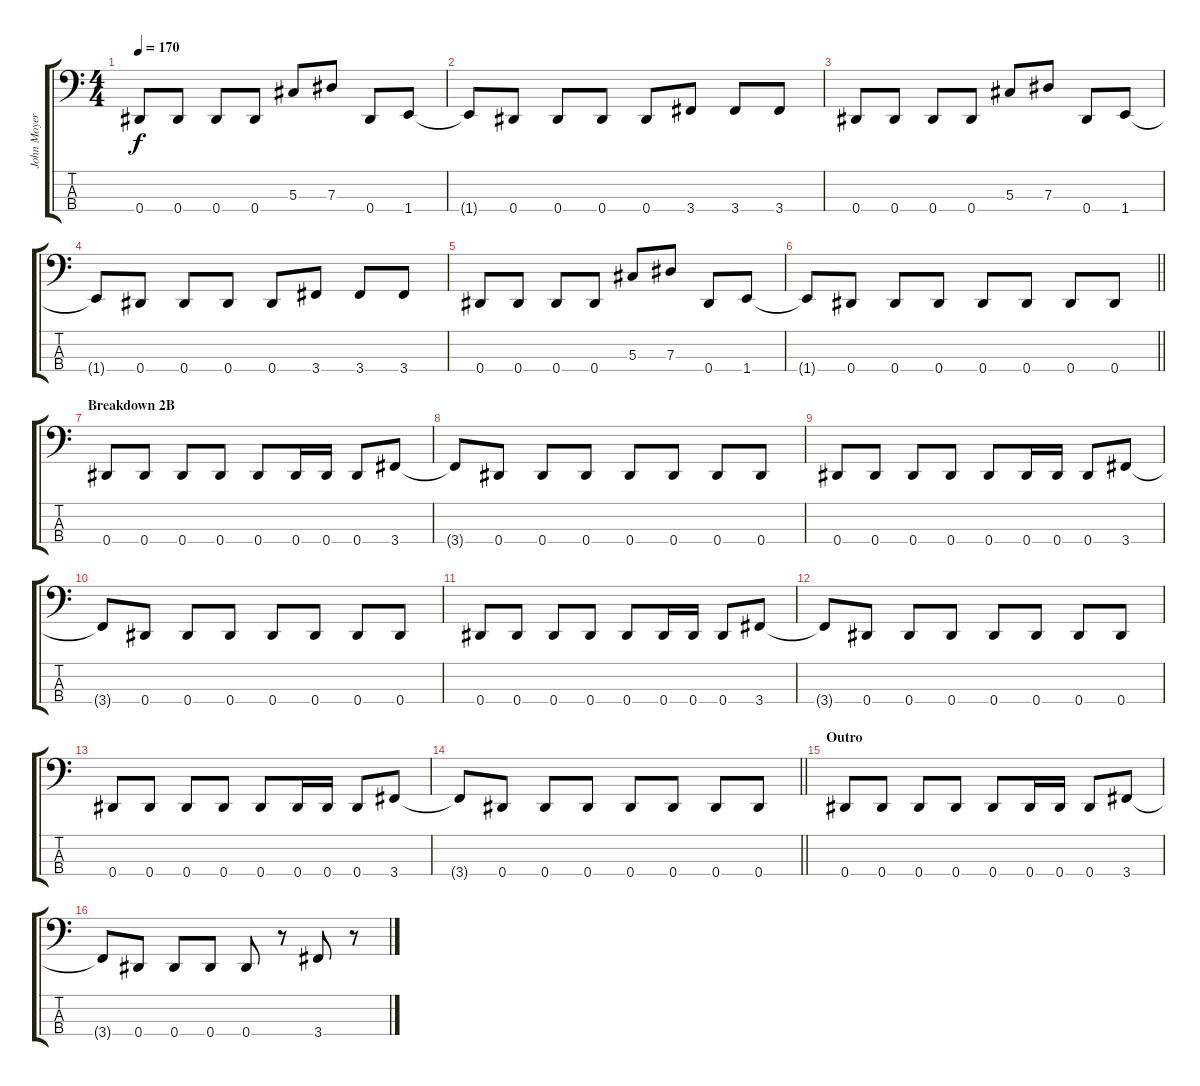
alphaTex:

\track ("John Moyer" "John Moyer") {instrument electricbasspick}
\staff {score tabs}
\tuning (Gb2 Db2 Ab1 Eb1) {hide}
\ts (4 4)
\tempo 170
\clef f4
\ks c
0.4.8{dy f} 0.4.8 0.4.8 0.4.8 5.3.8 7.3.8 0.4.8 1.4.8 |
1.4{t}.8 0.4.8 0.4.8 0.4.8 0.4.8 3.4.8 3.4.8 3.4.8 |
0.4.8 0.4.8 0.4.8 0.4.8 5.3.8 7.3.8 0.4.8 1.4.8 |
1.4{t}.8 0.4.8 0.4.8 0.4.8 0.4.8 3.4.8 3.4.8 3.4.8 |
0.4.8 0.4.8 0.4.8 0.4.8 5.3.8 7.3.8 0.4.8 1.4.8 |
\barLineRight lightlight
1.4{t}.8 0.4.8 0.4.8 0.4.8 0.4.8 0.4.8 0.4.8 0.4.8 |
\section ("" "Breakdown 2B")
0.4.8 0.4.8 0.4.8 0.4.8 0.4.8 0.4.16 0.4.16 0.4.8 3.4.8 |
3.4{t}.8 0.4.8 0.4.8 0.4.8 0.4.8 0.4.8 0.4.8 0.4.8 |
0.4.8 0.4.8 0.4.8 0.4.8 0.4.8 0.4.16 0.4.16 0.4.8 3.4.8 |
3.4{t}.8 0.4.8 0.4.8 0.4.8 0.4.8 0.4.8 0.4.8 0.4.8 |
0.4.8 0.4.8 0.4.8 0.4.8 0.4.8 0.4.16 0.4.16 0.4.8 3.4.8 |
3.4{t}.8 0.4.8 0.4.8 0.4.8 0.4.8 0.4.8 0.4.8 0.4.8 |
0.4.8 0.4.8 0.4.8 0.4.8 0.4.8 0.4.16 0.4.16 0.4.8 3.4.8 |
\barLineRight lightlight
3.4{t}.8 0.4.8 0.4.8 0.4.8 0.4.8 0.4.8 0.4.8 0.4.8 |
\section ("" "Outro")
0.4.8 0.4.8 0.4.8 0.4.8 0.4.8 0.4.16 0.4.16 0.4.8 3.4.8 |
3.4{t}.8 0.4.8 0.4.8 0.4.8 0.4.8 r.8 3.4.8 r.8
